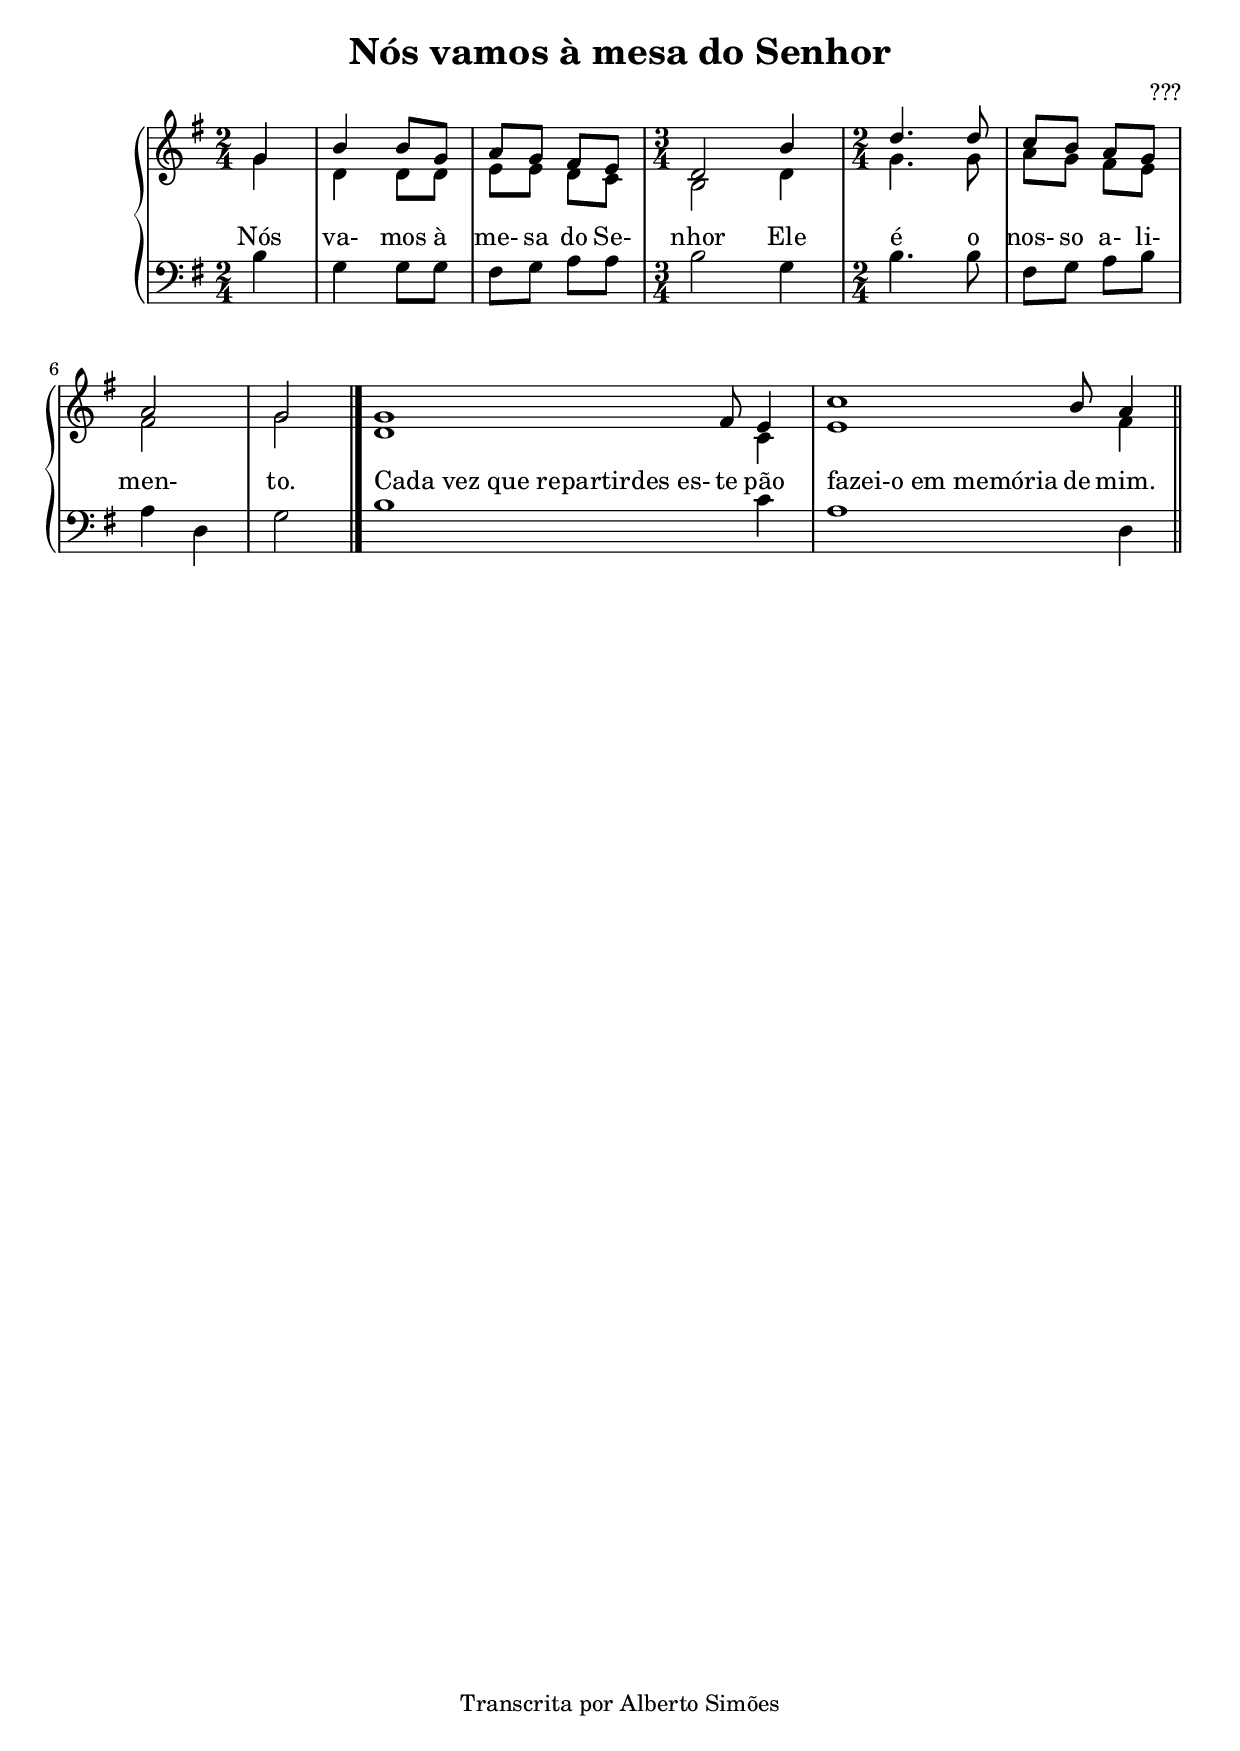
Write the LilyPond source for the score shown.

\version "2.14.0"

\header {
  title = "Nós vamos à mesa do Senhor"
  composer = "???"
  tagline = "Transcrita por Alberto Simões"

  ocasioes = "comunhao,salmo"
  seccao   = "salmo"
}

letra = \lyricmode {
  Nós va- mos à me- sa do Se- nhor
  Ele é o nos- so a- li- men- to.

  \once \override LyricText #'self-alignment-X = #LEFT
  "Cada vez que repartirdes es-" te pão
  \once \override LyricText #'self-alignment-X = #LEFT
  "fazei-o em memória" de mim.
}

global = {
  \key g \major
  \time 2/4
}

upperA = \relative c'' {
  \voiceOne
  \partial 4 g4
  b b8[ g]
  a[ g] fis[ e]
  \time 3/4
  d2 b'4
  \time 2/4
  d4. d8 c[ b] a[ g] a2 g2 \bar "|."

  \set Score.measureLength = #(ly:make-moment 11 8)
  g1 fis8 e4
  \set Score.measureLength = #(ly:make-moment 11 8)
  c'1 b8 a4
  \bar "||"
}

upperB = \relative c'' {
  \partial 4 g
  d4 d8[ d]
  e[ e] d[ c]
  \time 3/4
  b2 d4
  \time 2/4
  g4. g8
  a[ g] fis[ e]
  fis2
  g

  \set Score.measureLength = #(ly:make-moment 11 8)
  d1 s8 c4
  \set Score.measureLength = #(ly:make-moment 11 8)
  e1 s8 fis4
}

upper =  {
  \global
  << \new Voice = "melody" \upperA \\ \upperB >>
}

lower = \relative c' {
  \global\clef bass
  \partial 4 b4
  g g8[ g]
  fis[ g] a[ a]
  b2 g4
  b4. b8
  fis8[ g] a[ b]
  a4 d, g2

  \set Score.measureLength = #(ly:make-moment 11 8)
  b1 s8 c4
  \set Score.measureLength = #(ly:make-moment 11 8)
  a1 s8 d,4
}

\score {
  <<
    \new PianoStaff <<
      \new Staff = "upper" \upper
      \new Staff = "lower" \lower
    >>
    \new Lyrics \with { alignAboveContext = "lower" }
    {
      \lyricsto "melody"
      \letra
    }
  >>
  \layout {
    \context { \Staff \RemoveEmptyStaves }
  }
  \midi { 
    \context {
      \Score
      tempoWholesPerMinute = #(ly:make-moment 72 4)
    }
  }
}
